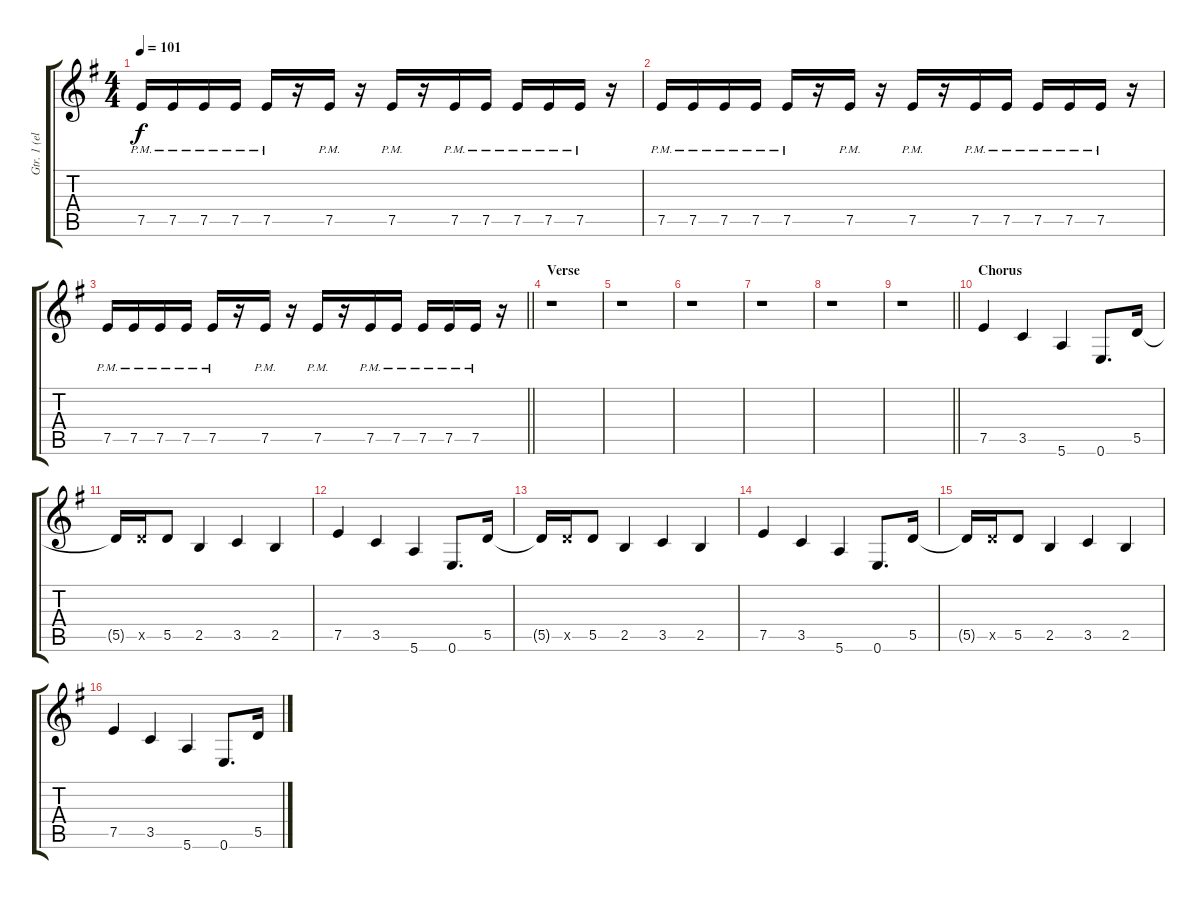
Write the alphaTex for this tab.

\track ("Gtr. 1 (elec.)" "Gtr. 1 (el") {instrument distortionguitar}
\staff {score tabs}
\tuning (E4 B3 G3 D3 A2 E2) {hide}
\ts (4 4)
\tempo 101
\clef g2
\ks eminor
7.5{pm}.16{dy f} 7.5{pm}.16 7.5{pm}.16 7.5{pm}.16 7.5{pm}.16 r.16 7.5{pm}.16 r.16 7.5{pm}.16 r.16 7.5{pm}.16 7.5{pm}.16 7.5{pm}.16 7.5{pm}.16 7.5{pm}.16 r.16 |
7.5{pm}.16 7.5{pm}.16 7.5{pm}.16 7.5{pm}.16 7.5{pm}.16 r.16 7.5{pm}.16 r.16 7.5{pm}.16 r.16 7.5{pm}.16 7.5{pm}.16 7.5{pm}.16 7.5{pm}.16 7.5{pm}.16 r.16 |
\barLineRight lightlight
7.5{pm}.16 7.5{pm}.16 7.5{pm}.16 7.5{pm}.16 7.5{pm}.16 r.16 7.5{pm}.16 r.16 7.5{pm}.16 r.16 7.5{pm}.16 7.5{pm}.16 7.5{pm}.16 7.5{pm}.16 7.5{pm}.16 r.16 |
\section ("" "Verse")
r.1 |
r.1 |
r.1 |
r.1 |
r.1 |
\barLineRight lightlight
r.1 |
\section ("" "Chorus")
7.5.4{balance 16} 3.5.4 5.6.4 0.6.8{d} 5.5.16 |
5.5{t}.16 5.5{x}.16 5.5.8 2.5.4 3.5.4 2.5.4 |
7.5.4 3.5.4 5.6.4 0.6.8{d} 5.5.16 |
5.5{t}.16 5.5{x}.16 5.5.8 2.5.4 3.5.4 2.5.4 |
7.5.4 3.5.4 5.6.4 0.6.8{d} 5.5.16 |
5.5{t}.16 5.5{x}.16 5.5.8 2.5.4 3.5.4 2.5.4 |
7.5.4 3.5.4 5.6.4 0.6.8{d} 5.5.16
